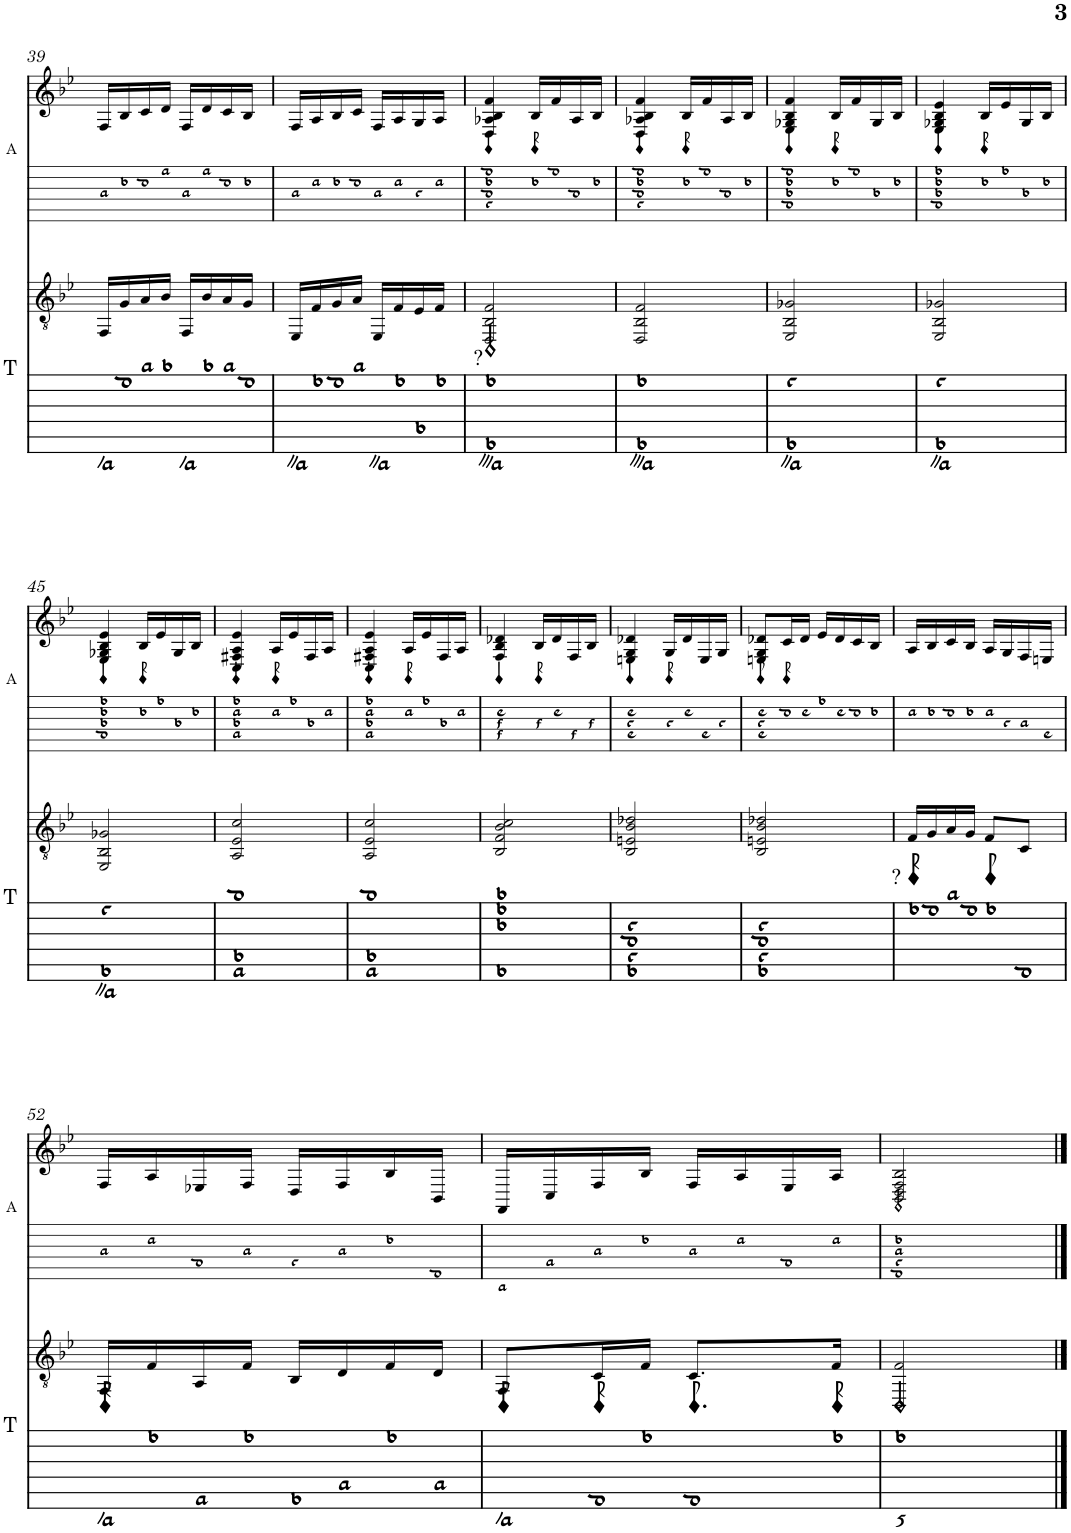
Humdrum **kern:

**kern	**kern	**kern	**kern
*part2	*part2	*part1	*part1
*staff4	*staff3	*staff2	*staff1
*I"T	*	*I"A	*
*I'T	*	*I'A	*
!!LO:PB:g=z
*	*clefGv2	*	*clefG2
*k[b-e-]	*k[b-e-]	*k[b-e-]	*k[b-e-]
*M2/4	*M2/4	*M2/4	*M2/4
=39	=39	=39	=39
16FFLL	16FF/LL	16FLL	16F/LL
16GJ	16G/	16B-J	16B-/
16AL	16A/	16cL	16c/
16B-JJ	16B-/JJ	16dJJ	16d/JJ
16FFLL	16FF/LL	16FLL	16F/LL
16B-J	16B-/	16dJ	16d/
16AL	16A/	16cL	16c/
16GJJ	16G/JJ	16B-JJ	16B-/JJ
=40	=40	=40	=40
16EE-LL	16EE-/LL	16FLL	16F/LL
16FJ	16F/	16AJ	16A/
16GL	16G/	16B-L	16B-/
16AJJ	16A/JJ	16cJJ	16c/JJ
16EE-LL	16EE-/LL	16FLL	16F/LL
16FJ	16F/	16AJ	16A/
16E-L	16E-/	16GL	16G/
16FJJ	16F/JJ	16AJJ	16A/JJ
=41	=41	=41	=41
!LO:TX:a:t=?	!	!	!
2DD 2BB- 2F	2DD/ 2BB-/ 2F/	4D 4A-X 4B- 4f	4D/ 4A-X/ 4B-/ 4f/
.	.	16B-LL	16B-/LL
.	.	16fJ	16f/
.	.	16A-L	16A-/
.	.	16B-JJ	16B-/JJ
=42	=42	=42	=42
2DD 2BB- 2F	2DD/ 2BB-/ 2F/	4D 4A-X 4B- 4f	4D/ 4A-X/ 4B-/ 4f/
.	.	16B-LL	16B-/LL
.	.	16fJ	16f/
.	.	16A-L	16A-/
.	.	16B-JJ	16B-/JJ
=43	=43	=43	=43
2EE- 2BB- 2G-X	2EE-/ 2BB-/ 2G-X/	4E- 4G-X 4B- 4f	4E-/ 4G-X/ 4B-/ 4f/
.	.	16B-LL	16B-/LL
.	.	16fJ	16f/
.	.	16G-L	16G-/
.	.	16B-JJ	16B-/JJ
=44	=44	=44	=44
2EE- 2BB- 2G-X	2EE-/ 2BB-/ 2G-X/	4E- 4G-X 4B- 4e-	4E-/ 4G-X/ 4B-/ 4e-/
.	.	16B-LL	16B-/LL
.	.	16e-J	16e-/
.	.	16G-L	16G-/
.	.	16B-JJ	16B-/JJ
!!LO:LB:g=z
=45	=45	=45	=45
2EE- 2BB- 2G-X	2EE-/ 2BB-/ 2G-X/	4E- 4G-X 4B- 4e-	4E-/ 4G-X/ 4B-/ 4e-/
.	.	16B-LL	16B-/LL
.	.	16e-J	16e-/
.	.	16G-L	16G-/
.	.	16B-JJ	16B-/JJ
=46	=46	=46	=46
2AA 2E- 2c	2AA/ 2E-/ 2c/	4C 4F#X 4A 4e-	4C/ 4F#X/ 4A/ 4e-/
.	.	16ALL	16A/LL
.	.	16e-J	16e-/
.	.	16F#L	16F#/
.	.	16AJJ	16A/JJ
=47	=47	=47	=47
2AA 2E- 2c	2AA/ 2E-/ 2c/	4C 4F#X 4A 4e-	4C/ 4F#X/ 4A/ 4e-/
.	.	16ALL	16A/LL
.	.	16e-J	16e-/
.	.	16F#L	16F#/
.	.	16AJJ	16A/JJ
=48	=48	=48	=48
2BB- 2c 2F 2B-	2BB-/ 2F/ 2B-/ 2c/	4F 4B- 4d-X	4F/ 4B-/ 4d-X/
.	.	16B-LL	16B-/LL
.	.	16d-J	16d-/
.	.	16FL	16F/
.	.	16B-JJ	16B-/JJ
=49	=49	=49	=49
2BB- 2E#X 2B- 2d-X	2BB-/ 2En/ 2B-/ 2d-X/	4E#X 4G 4d-X	4En/ 4G/ 4d-X/
.	.	16GLL	16G/LL
.	.	16d-J	16d-/
.	.	16EL	16E/
.	.	16GJJ	16G/JJ
=50	=50	=50	=50
2BB- 2En 2B- 2d-X	2BB-/ 2En/ 2B-/ 2d-X/	8E#X\ 8G\ 8d-X\L	8En/ 8G/ 8d-X/L
.	.	16cL	16c/L
.	.	16d-JJ	16d-/JJ
.	.	16e-LL	16e-/LL
.	.	16d-J	16d-/
.	.	16cL	16c/
.	.	16B-JJ	16B-/JJ
=51	=51	=51	=51
!LO:TX:a:t=?	!	!	!
16FLL	16F/LL	16ALL	16A/LL
16GJ	16G/	16B-J	16B-/
16AL	16A/	16cL	16c/
16GJJ	16G/JJ	16B-JJ	16B-/JJ
8FL	8F/L	16ALL	16A/LL
.	.	16GJ	16G/
8CJ	8C/J	16FL	16F/
.	.	16E#XJJ	16En/JJ
!!LO:LB:g=z
=52	=52	=52	=52
16FFLL	16FF/LL	16FLL	16F/LL
16FJ	16F/	16AJ	16A/
16AAL	16AA/	16E-XL	16E-X/
16FJJ	16F/JJ	16FJJ	16F/JJ
16BB-LL	16BB-/LL	16DLL	16D/LL
16DJ	16D/	16FJ	16F/
16FL	16F/	16B-L	16B-/
16DJJ	16D/JJ	16BB-JJ	16BB-/JJ
=53	=53	=53	=53
8FFL	8FF/L	16FFLL	16FF/LL
.	.	16CJ	16C/
16CL	16C/L	16FL	16F/
16FJJ	16F/JJ	16B-JJ	16B-/JJ
8.CL	8.C/L	16FLL	16F/LL
.	.	16AJ	16A/
.	.	16E-L	16E-/
16FJk	16F/Jk	16AJJ	16A/JJ
=54	=54	=54	=54
2BBB- 2F	2BBB-/ 2F/	2BB- 2D 2F 2B-	2BB-/ 2D/ 2F/ 2B-/
==	==	==	==
*-	*-	*-	*-
